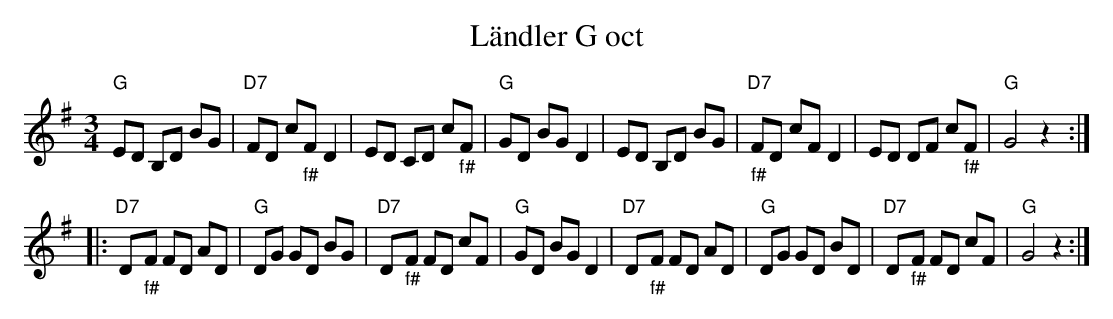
X:1
T:Ländler G oct
M:3/4
L:1/8
K:Gmaj
"G"ED B,D BG | "D7"FD c"_f#"F D2 | ED CD c"_f#"F | "G"GD BG D2 | \
ED B,D BG | "D7""_f#"FD cF D2 | ED DF c"_f#"F | "G"G4 z2 :|
|: "D7"D"_f#"F FD AD | "G"DG GD BG | "D7"D"_f#"F FD cF | "G"GD BG D2 | \
"D7"D"_f#"F FD AD | "G"DG GD BD | "D7"D"_f#"F FD cF | "G"G4 z2 :|
